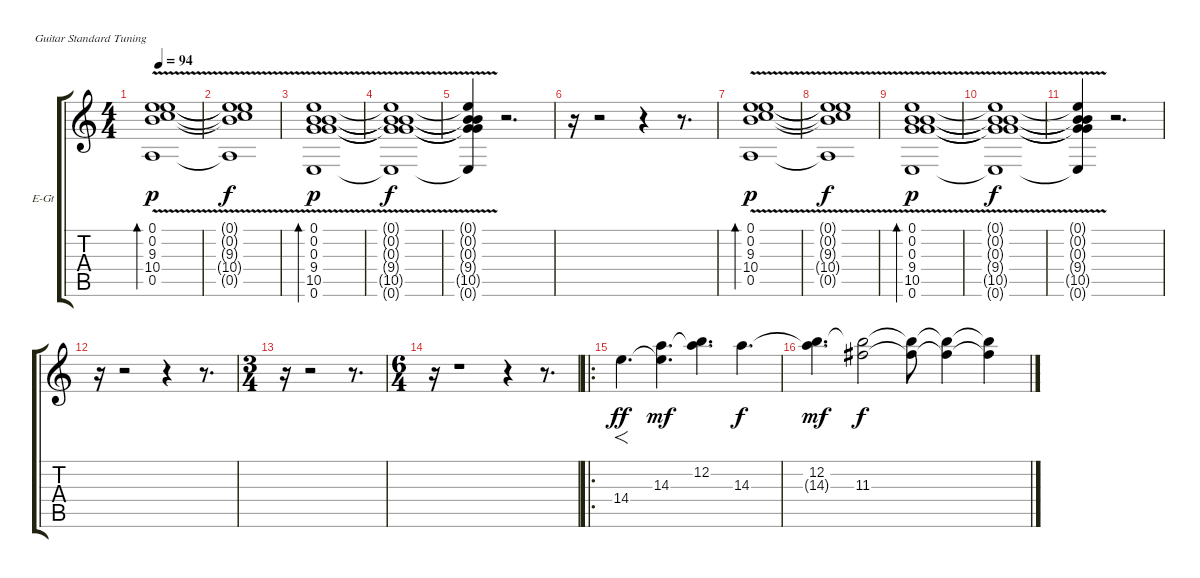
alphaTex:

\bracketExtendMode groupsimilarinstruments
\firstSystemTrackNameOrientation horizontal
\otherSystemsTrackNameOrientation horizontal
\track ("Electric Guitar" "E-Gt") {instrument overdrivenguitar}
\staff {score tabs}
\tuning (E4 B3 G3 D3 A2 E2)
\ts (4 4)
\tempo 94
\clef g2
\ks c
(0.1{v} 0.2{v} 9.3{v} 10.4{v} 0.5{v}).1{bd 240 dy p} |
(0.1{v t} 0.2{v t} 9.3{v t} 10.4{v t} 0.5{v t}).1{dy f} |
(0.1{v} 0.2{v} 0.3{v} 9.4{v} 10.5{v} 0.6{v}).1{bd 480 dy p} |
(0.1{v t} 0.2{v t} 0.3{v t} 9.4{v t} 10.5{v t} 0.6{v t}).1{dy f} |
(0.1{v t} 0.2{v t} 0.3{v t} 9.4{v t} 10.5{v t} 0.6{v t}).4 r.2{d} |
r.16 r.2 r.4 r.8{d} |
(0.1{v} 0.2{v} 9.3{v} 10.4{v} 0.5{v}).1{bd 240 dy p} |
(0.1{v t} 0.2{v t} 9.3{v t} 10.4{v t} 0.5{v t}).1{dy f} |
(0.1{v} 0.2{v} 0.3{v} 9.4{v} 10.5{v} 0.6{v}).1{bd 480 dy p} |
(0.1{v t} 0.2{v t} 0.3{v t} 9.4{v t} 10.5{v t} 0.6{v t}).1{dy f} |
(0.1{v t} 0.2{v t} 0.3{v t} 9.4{v t} 10.5{v t} 0.6{v t}).4 r.2{d} |
r.16 r.2 r.4 r.8{d} |
\ts (3 4)
r.16 r.2 r.8{d} |
\ts (6 4)
r.16 r.1 r.4 r.8{d} |
\ro
14.4.4{f d dy ff} (14.3 14.4{t}).4{d dy mf} (12.2 14.3{t}).4{d} 14.3.4{d dy f} |
(12.2 14.3{t}).4{d dy mf} (12.2{t} 11.3).2{dy f} (12.2{t} 11.3{t}).8 (12.2{t} 11.3{t}).4 (12.2{t} 11.3{t}).4
